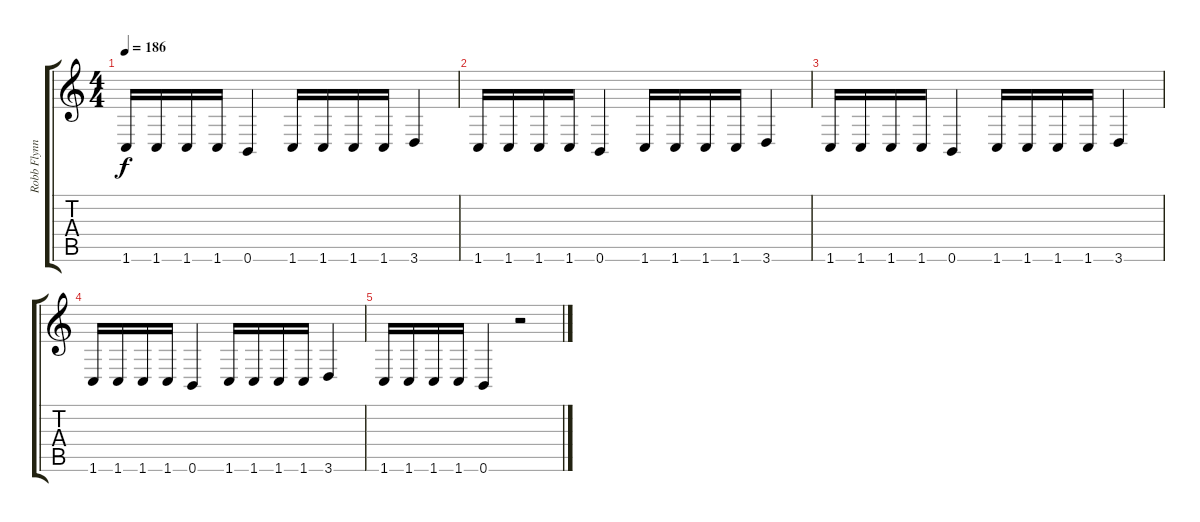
\track ("Robb Flynn" "Robb Flynn") {instrument distortionguitar}
\staff {score tabs}
\tuning (Db4 Ab3 E3 B2 Gb2 B1) {hide}
\ts (4 4)
\tempo 186
\clef g2
\ks c
1.6.16{dy f} 1.6.16 1.6.16 1.6.16 0.6.4 1.6.16 1.6.16 1.6.16 1.6.16 3.6.4 |
1.6.16 1.6.16 1.6.16 1.6.16 0.6.4 1.6.16 1.6.16 1.6.16 1.6.16 3.6.4 |
1.6.16 1.6.16 1.6.16 1.6.16 0.6.4 1.6.16 1.6.16 1.6.16 1.6.16 3.6.4 |
1.6.16 1.6.16 1.6.16 1.6.16 0.6.4 1.6.16 1.6.16 1.6.16 1.6.16 3.6.4 |
1.6.16 1.6.16 1.6.16 1.6.16 0.6.4 r.2
